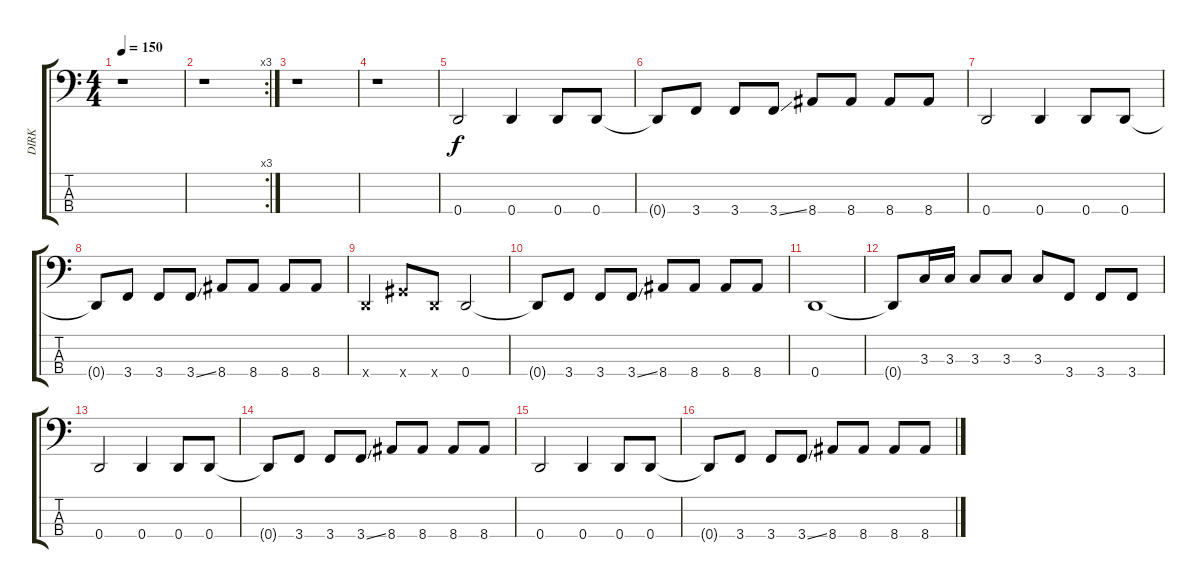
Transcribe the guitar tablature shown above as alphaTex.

\track ("DIRK " "DIRK ") {instrument electricbassfinger}
\staff {score tabs}
\tuning (G2 D2 A1 D1) {hide}
\ts (4 4)
\tempo 150
\clef f4
\ks c
r.1{dy f instrument electricbassfinger} |
\rc 3
r.1 |
r.1 |
r.1 |
0.4.2 0.4.4 0.4.8 0.4.8 |
0.4{t}.8 3.4.8 3.4.8 3.4{ss}.8 8.4.8 8.4.8 8.4.8 8.4.8 |
0.4.2 0.4.4 0.4.8 0.4.8 |
0.4{t}.8 3.4.8 3.4.8 3.4{ss}.8 8.4.8 8.4.8 8.4.8 8.4.8 |
0.4{x}.4 6.4{x}.8 0.4{x}.8 0.4.2 |
0.4{t}.8 3.4.8 3.4.8 3.4{ss}.8 8.4.8 8.4.8 8.4.8 8.4.8 |
0.4.1 |
0.4{t}.8 3.3.16 3.3.16 3.3.8 3.3.8 3.3.8 3.4.8 3.4.8 3.4.8 |
0.4.2 0.4.4 0.4.8 0.4.8 |
0.4{t}.8 3.4.8 3.4.8 3.4{ss}.8 8.4.8 8.4.8 8.4.8 8.4.8 |
0.4.2 0.4.4 0.4.8 0.4.8 |
0.4{t}.8 3.4.8 3.4.8 3.4{ss}.8 8.4.8 8.4.8 8.4.8 8.4.8
